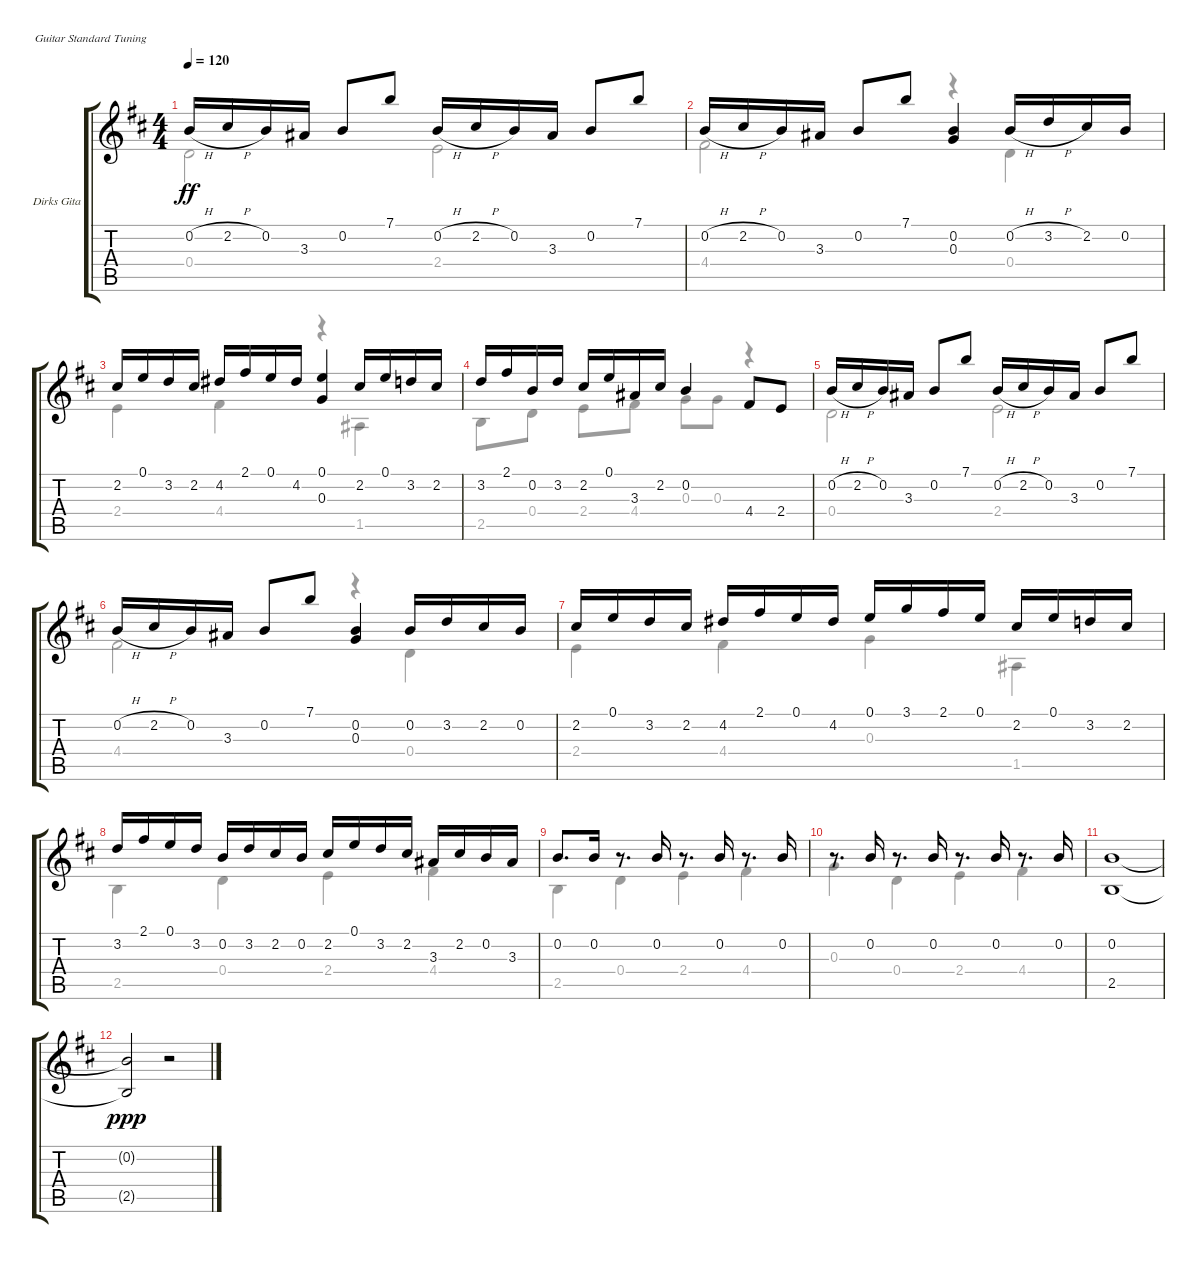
\bracketExtendMode groupsimilarinstruments
\firstSystemTrackNameOrientation horizontal
\otherSystemsTrackNameOrientation horizontal
\track ("Dirks Gitarre" "Dirks Gita") {instrument acousticguitarnylon}
\staff {score tabs}
\tuning (E4 B3 G3 D3 A2 E2)
\voice
\ts (4 4)
\tempo 120
\clef g2
\ks d
0.2{h}.16{dy ff} 2.2{h}.16 0.2.16 3.3.16 0.2.8 7.1.8 0.2{h}.16 2.2{h}.16 0.2.16 3.3.16 0.2.8 7.1.8 |
0.2{h}.16 2.2{h}.16 0.2.16 3.3.16 0.2.8 7.1.8 (0.2 0.3).4 0.2{h}.16 3.2{h}.16 2.2.16 0.2.16 |
2.2.16 0.1.16 3.2.16 2.2.16 4.2.16 2.1.16 0.1.16 4.2.16 (0.1 0.3).4 2.2.16 0.1.16 3.2.16 2.2.16 |
3.2.16 2.1.16 0.2.16 3.2.16 2.2.16 0.1.16 3.3.16 2.2.16 0.2.4 4.4.8 2.4.8 |
0.2{h}.16 2.2{h}.16 0.2.16 3.3.16 0.2.8 7.1.8 0.2{h}.16 2.2{h}.16 0.2.16 3.3.16 0.2.8 7.1.8 |
0.2{h}.16 2.2{h}.16 0.2.16 3.3.16 0.2.8 7.1.8 (0.2 0.3).4 0.2.16 3.2.16 2.2.16 0.2.16 |
2.2.16 0.1.16 3.2.16 2.2.16 4.2.16 2.1.16 0.1.16 4.2.16 0.1.16 3.1.16 2.1.16 0.1.16 2.2.16 0.1.16 3.2.16 2.2.16 |
3.2.16 2.1.16 0.1.16 3.2.16 0.2.16 3.2.16 2.2.16 0.2.16 2.2.16 0.1.16 3.2.16 2.2.16 3.3.16 2.2.16 0.2.16 3.3.16 |
0.2.8{d} 0.2.16 r.8{d} 0.2.16 r.8{d} 0.2.16 r.8{d} 0.2.16 |
r.8{d} 0.2.16 r.8{d} 0.2.16 r.8{d} 0.2.16 r.8{d} 0.2.16 |
(0.2 2.5).1 |
(0.2{t} 2.5{t}).2{dy ppp} r.2
\voice
\clef g2
\ottava regular
\simile none
\ks d
0.4.2{dy ff} 2.4.2 |
4.4.2 r.4 0.4.4 |
2.4.4 4.4.4 r.4 1.5.4 |
2.5.8 0.4.8 2.4.8 4.4.8 0.3.8 0.3.8 r.4 |
0.4.2 2.4.2 |
4.4.2 r.4 0.4.4 |
2.4.4 4.4.4 0.3.4 1.5.4 |
2.5.4 0.4.4 2.4.4 4.4.4 |
2.5.4 0.4.4 2.4.4 4.4.4 |
0.3.4 0.4.4 2.4.4 4.4.4 |
|
